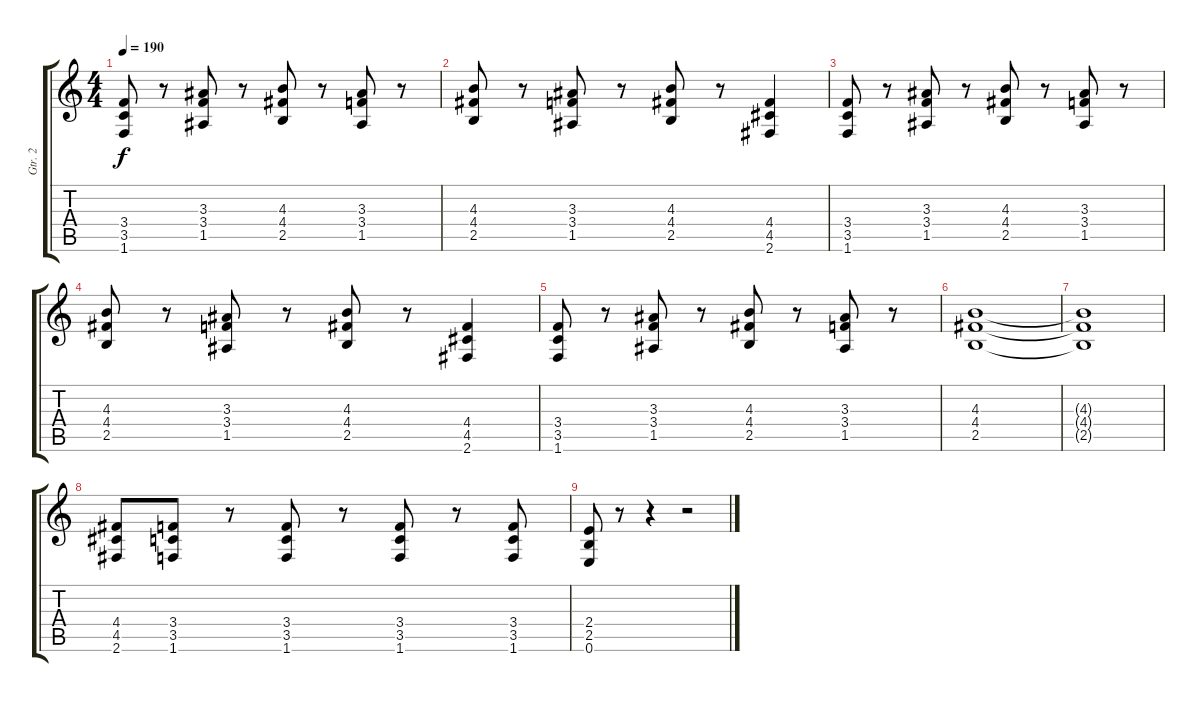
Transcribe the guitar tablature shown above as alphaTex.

\track ("Gtr. 2" "Gtr. 2") {instrument distortionguitar}
\staff {score tabs}
\tuning (E4 B3 G3 D3 A2 E2) {hide}
\ts (4 4)
\tempo 190
\clef g2
\ks c
(3.4 3.5 1.6).8{dy f} r.8 (3.3 3.4 1.5).8 r.8 (4.3 4.4 2.5).8 r.8 (3.3 3.4 1.5).8 r.8 |
(4.3 4.4 2.5).8 r.8 (3.3 3.4 1.5).8 r.8 (4.3 4.4 2.5).8 r.8 (4.4 4.5 2.6).4 |
(3.4 3.5 1.6).8 r.8 (3.3 3.4 1.5).8 r.8 (4.3 4.4 2.5).8 r.8 (3.3 3.4 1.5).8 r.8 |
(4.3 4.4 2.5).8 r.8 (3.3 3.4 1.5).8 r.8 (4.3 4.4 2.5).8 r.8 (4.4 4.5 2.6).4 |
(3.4 3.5 1.6).8 r.8 (3.3 3.4 1.5).8 r.8 (4.3 4.4 2.5).8 r.8 (3.3 3.4 1.5).8 r.8 |
(4.3 4.4 2.5).1 |
(4.3{t} 4.4{t} 2.5{t}).1 |
(4.4 4.5 2.6).8 (3.4 3.5 1.6).8 r.8 (3.4 3.5 1.6).8 r.8 (3.4 3.5 1.6).8 r.8 (3.4 3.5 1.6).8 |
(2.4 2.5 0.6).8 r.8 r.4 r.2
